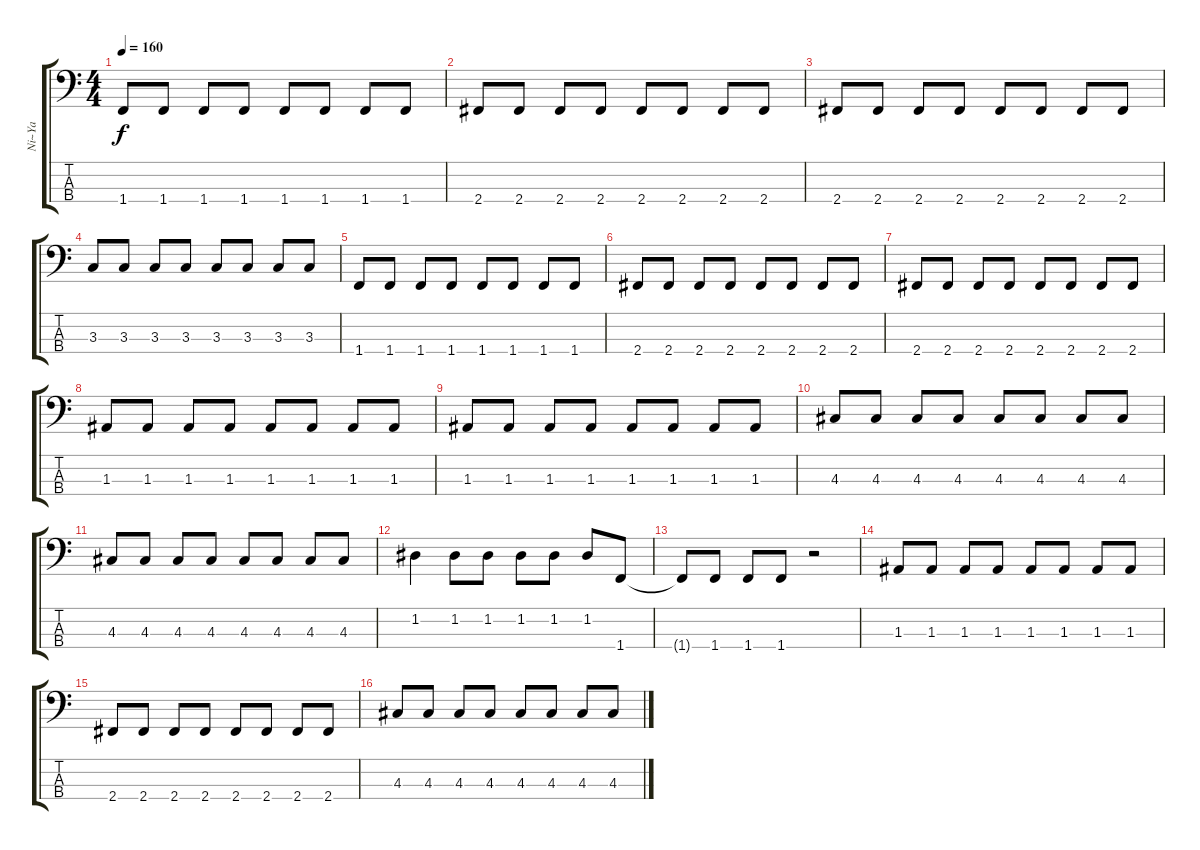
\track ("Ni~Ya" "Ni~Ya") {instrument electricbassfinger}
\staff {score tabs}
\tuning (G2 D2 A1 E1) {hide}
\ts (4 4)
\tempo 160
\clef f4
\ks c
1.4.8{dy f} 1.4.8 1.4.8 1.4.8 1.4.8 1.4.8 1.4.8 1.4.8 |
2.4.8 2.4.8 2.4.8 2.4.8 2.4.8 2.4.8 2.4.8 2.4.8 |
2.4.8 2.4.8 2.4.8 2.4.8 2.4.8 2.4.8 2.4.8 2.4.8 |
3.3.8 3.3.8 3.3.8 3.3.8 3.3.8 3.3.8 3.3.8 3.3.8 |
1.4.8 1.4.8 1.4.8 1.4.8 1.4.8 1.4.8 1.4.8 1.4.8 |
2.4.8 2.4.8 2.4.8 2.4.8 2.4.8 2.4.8 2.4.8 2.4.8 |
2.4.8 2.4.8 2.4.8 2.4.8 2.4.8 2.4.8 2.4.8 2.4.8 |
1.3.8 1.3.8 1.3.8 1.3.8 1.3.8 1.3.8 1.3.8 1.3.8 |
1.3.8 1.3.8 1.3.8 1.3.8 1.3.8 1.3.8 1.3.8 1.3.8 |
4.3.8 4.3.8 4.3.8 4.3.8 4.3.8 4.3.8 4.3.8 4.3.8 |
4.3.8 4.3.8 4.3.8 4.3.8 4.3.8 4.3.8 4.3.8 4.3.8 |
1.2.4 1.2.8 1.2.8 1.2.8 1.2.8 1.2.8 1.4.8 |
1.4{t}.8 1.4.8 1.4.8 1.4.8 r.2 |
1.3.8 1.3.8 1.3.8 1.3.8 1.3.8 1.3.8 1.3.8 1.3.8 |
2.4.8 2.4.8 2.4.8 2.4.8 2.4.8 2.4.8 2.4.8 2.4.8 |
4.3.8 4.3.8 4.3.8 4.3.8 4.3.8 4.3.8 4.3.8 4.3.8
